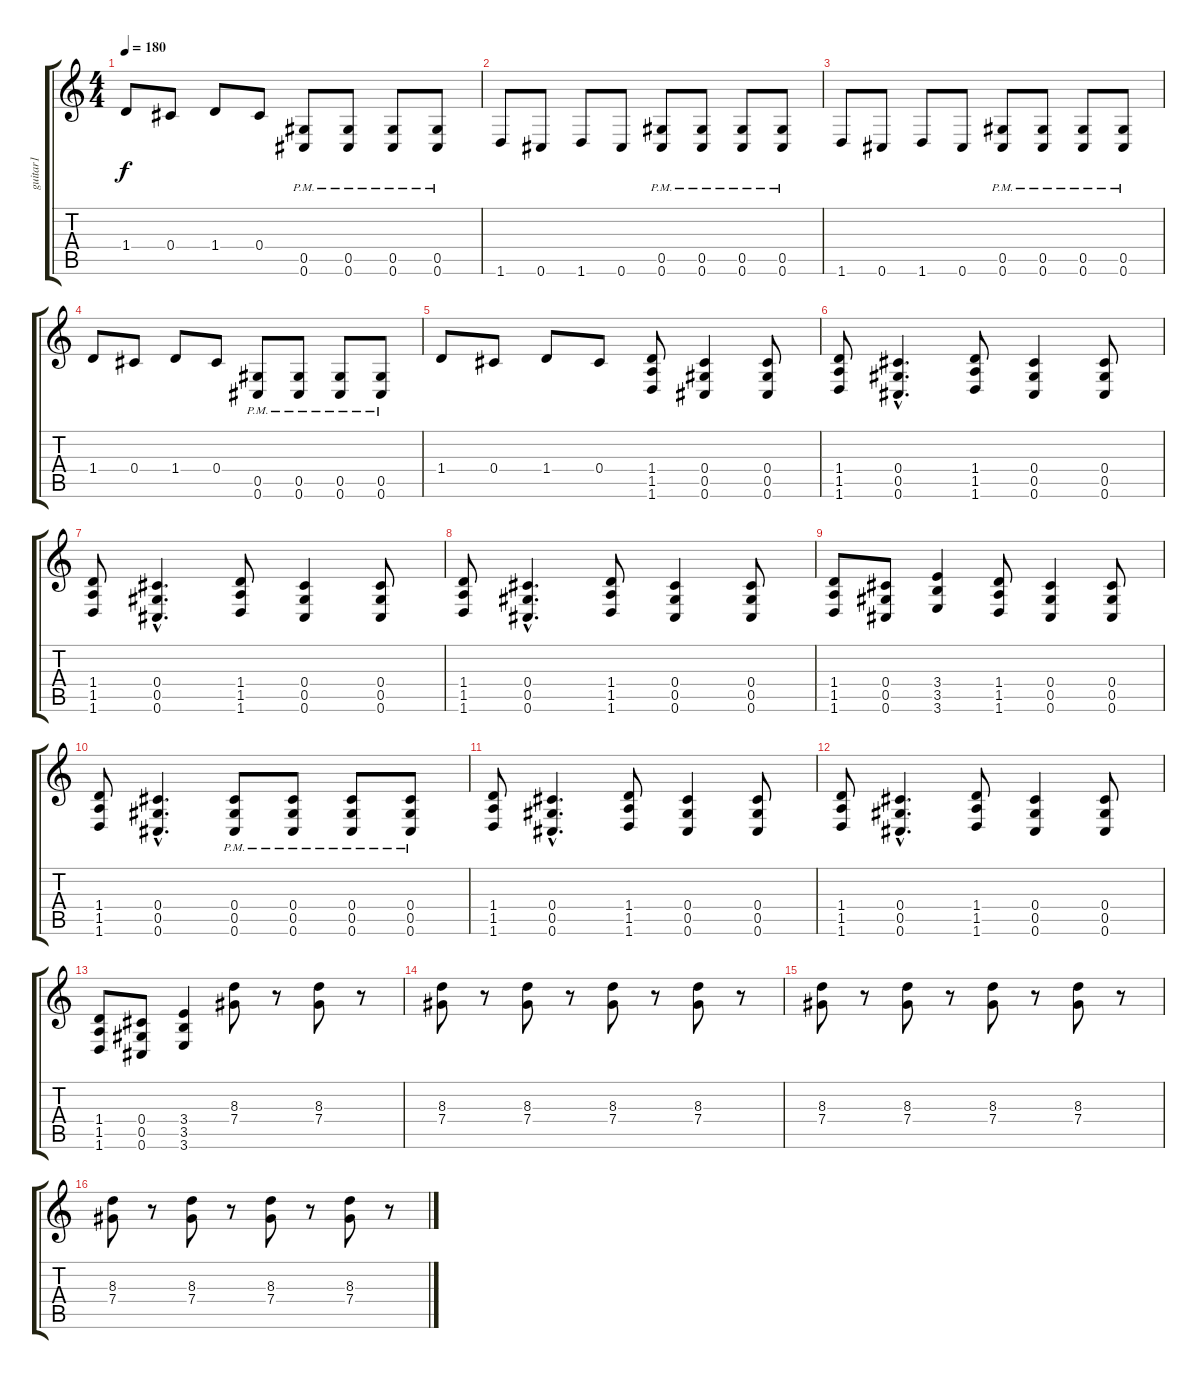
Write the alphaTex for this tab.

\track ("guitar1" "guitar1") {instrument distortionguitar}
\staff {score tabs}
\tuning (Eb4 Bb3 Gb3 Db3 Ab2 Db2) {hide}
\ts (4 4)
\tempo 180
\clef g2
\ks c
1.4.8{dy f} 0.4.8 1.4.8 0.4.8 (0.5{pm} 0.6{pm}).8 (0.5{pm} 0.6{pm}).8 (0.5{pm} 0.6{pm}).8 (0.5{pm} 0.6{pm}).8 |
1.6.8 0.6.8 1.6.8 0.6.8 (0.5{pm} 0.6{pm}).8 (0.5{pm} 0.6{pm}).8 (0.5{pm} 0.6{pm}).8 (0.5{pm} 0.6{pm}).8 |
1.6.8 0.6.8 1.6.8 0.6.8 (0.5{pm} 0.6{pm}).8 (0.5{pm} 0.6{pm}).8 (0.5{pm} 0.6{pm}).8 (0.5{pm} 0.6{pm}).8 |
1.4.8 0.4.8 1.4.8 0.4.8 (0.5{pm} 0.6{pm}).8 (0.5{pm} 0.6{pm}).8 (0.5{pm} 0.6{pm}).8 (0.5{pm} 0.6{pm}).8 |
1.4.8 0.4.8 1.4.8 0.4.8 (1.4 1.5 1.6).8{volume 15} (0.4 0.5 0.6).4 (0.4 0.5 0.6).8 |
(1.4 1.5 1.6).8 (0.4{hac} 0.5{hac} 0.6{hac}).4{d} (1.4 1.5 1.6).8 (0.4 0.5 0.6).4 (0.4 0.5 0.6).8 |
(1.4 1.5 1.6).8 (0.4{hac} 0.5{hac} 0.6{hac}).4{d} (1.4 1.5 1.6).8 (0.4 0.5 0.6).4 (0.4 0.5 0.6).8 |
(1.4 1.5 1.6).8 (0.4{hac} 0.5{hac} 0.6{hac}).4{d} (1.4 1.5 1.6).8 (0.4 0.5 0.6).4 (0.4 0.5 0.6).8 |
(1.4 1.5 1.6).8 (0.4 0.5 0.6).8 (3.4 3.5 3.6).4 (1.4 1.5 1.6).8 (0.4 0.5 0.6).4 (0.4 0.5 0.6).8 |
(1.4 1.5 1.6).8 (0.4{hac} 0.5{hac} 0.6{hac}).4{d} (0.4{pm} 0.5{pm} 0.6{pm}).8 (0.4{pm} 0.5{pm} 0.6{pm}).8 (0.4{pm} 0.5{pm} 0.6{pm}).8 (0.4{pm} 0.5{pm} 0.6{pm}).8 |
(1.4 1.5 1.6).8 (0.4{hac} 0.5{hac} 0.6{hac}).4{d} (1.4 1.5 1.6).8 (0.4 0.5 0.6).4 (0.4 0.5 0.6).8 |
(1.4 1.5 1.6).8 (0.4{hac} 0.5{hac} 0.6{hac}).4{d} (1.4 1.5 1.6).8 (0.4 0.5 0.6).4 (0.4 0.5 0.6).8 |
(1.4 1.5 1.6).8 (0.4 0.5 0.6).8 (3.4 3.5 3.6).4 (8.3 7.4).8 r.8 (8.3 7.4).8 r.8 |
(8.3 7.4).8 r.8 (8.3 7.4).8 r.8 (8.3 7.4).8 r.8 (8.3 7.4).8 r.8 |
(8.3 7.4).8 r.8 (8.3 7.4).8 r.8 (8.3 7.4).8 r.8 (8.3 7.4).8 r.8 |
(8.3 7.4).8 r.8 (8.3 7.4).8 r.8 (8.3 7.4).8 r.8 (8.3 7.4).8 r.8
